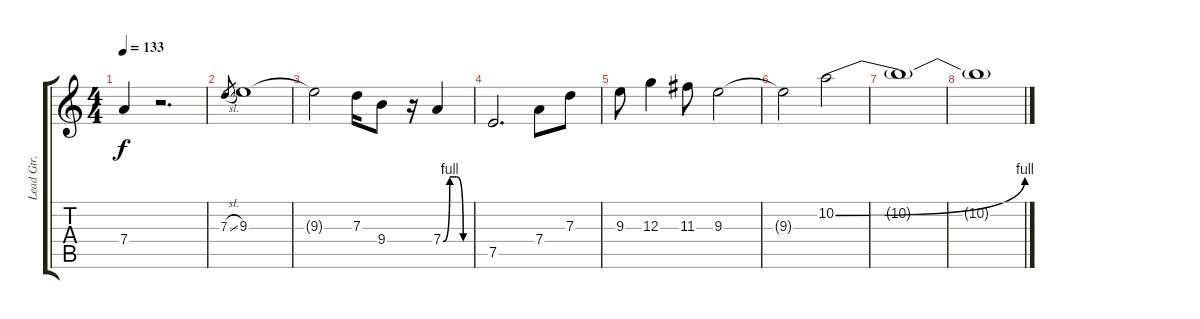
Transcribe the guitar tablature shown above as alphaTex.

\track ("Lead Gtr." "Lead Gtr.") {instrument distortionguitar}
\staff {score tabs}
\tuning (E4 B3 G3 D3 A2 E2) {hide}
\ts (4 4)
\tempo 133
\clef g2
\ks c
7.4{t}.4{dy f} r.2{d} |
7.3{sl}.8{gr} 9.3.1 |
9.3{t}.2 7.3.16 9.4.8 r.16 7.4{be (custom 0 0 15 4 30 4 45 0 60 0)}.4 |
7.5.2{d} 7.4.8 7.3.8 |
9.3.8 12.3.4 11.3.8 9.3.2 |
9.3{t}.2 10.2{be (bend 0 0 60 4)}.2 |
10.2{t}.1 |
10.2{t}.1
